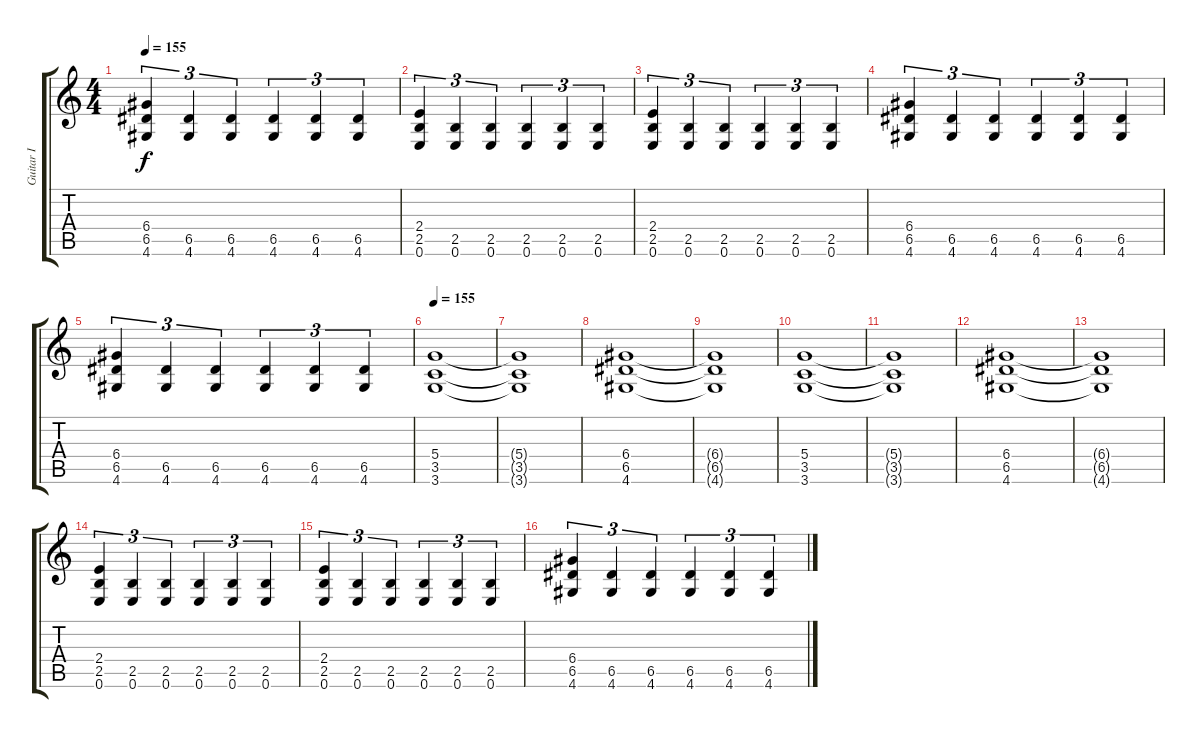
\track ("Guitar I" "Guitar I") {instrument distortionguitar}
\staff {score tabs}
\tuning (E4 B3 G3 D3 A2 E2) {hide}
\ts (4 4)
\tempo 155
\clef g2
\ks c
(6.4 6.5 4.6).4{tu (3 2) dy f} (6.5 4.6).4{tu (3 2)} (6.5 4.6).4{tu (3 2)} (6.5 4.6).4{tu (3 2)} (6.5 4.6).4{tu (3 2)} (6.5 4.6).4{tu (3 2)} |
(2.4 2.5 0.6).4{tu (3 2)} (2.5 0.6).4{tu (3 2)} (2.5 0.6).4{tu (3 2)} (2.5 0.6).4{tu (3 2)} (2.5 0.6).4{tu (3 2)} (2.5 0.6).4{tu (3 2)} |
(2.4 2.5 0.6).4{tu (3 2)} (2.5 0.6).4{tu (3 2)} (2.5 0.6).4{tu (3 2)} (2.5 0.6).4{tu (3 2)} (2.5 0.6).4{tu (3 2)} (2.5 0.6).4{tu (3 2)} |
(6.4 6.5 4.6).4{tu (3 2)} (6.5 4.6).4{tu (3 2)} (6.5 4.6).4{tu (3 2)} (6.5 4.6).4{tu (3 2)} (6.5 4.6).4{tu (3 2)} (6.5 4.6).4{tu (3 2)} |
(6.4 6.5 4.6).4{tu (3 2)} (6.5 4.6).4{tu (3 2)} (6.5 4.6).4{tu (3 2)} (6.5 4.6).4{tu (3 2)} (6.5 4.6).4{tu (3 2)} (6.5 4.6).4{tu (3 2)} |
\tempo 155
(5.4 3.5 3.6).1 |
(5.4{t} 3.5{t} 3.6{t}).1 |
(6.4 6.5 4.6).1 |
(6.4{t} 6.5{t} 4.6{t}).1 |
(5.4 3.5 3.6).1 |
(5.4{t} 3.5{t} 3.6{t}).1 |
(6.4 6.5 4.6).1 |
(6.4{t} 6.5{t} 4.6{t}).1 |
(2.4 2.5 0.6).4{tu (3 2)} (2.5 0.6).4{tu (3 2)} (2.5 0.6).4{tu (3 2)} (2.5 0.6).4{tu (3 2)} (2.5 0.6).4{tu (3 2)} (2.5 0.6).4{tu (3 2)} |
(2.4 2.5 0.6).4{tu (3 2)} (2.5 0.6).4{tu (3 2)} (2.5 0.6).4{tu (3 2)} (2.5 0.6).4{tu (3 2)} (2.5 0.6).4{tu (3 2)} (2.5 0.6).4{tu (3 2)} |
(6.4 6.5 4.6).4{tu (3 2)} (6.5 4.6).4{tu (3 2)} (6.5 4.6).4{tu (3 2)} (6.5 4.6).4{tu (3 2)} (6.5 4.6).4{tu (3 2)} (6.5 4.6).4{tu (3 2)}
